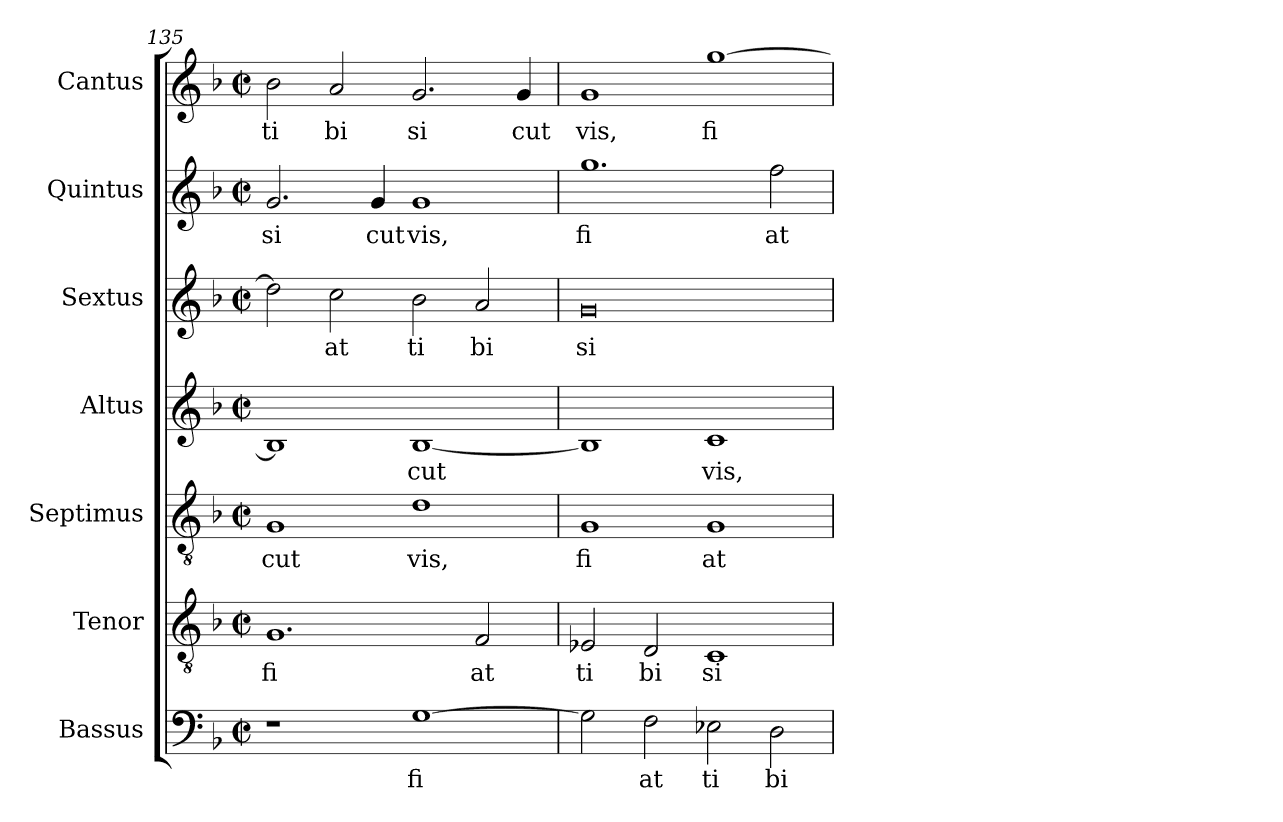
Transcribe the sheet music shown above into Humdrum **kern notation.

**kern	**text	**kern	**text	**kern	**text	**kern	**text	**kern	**text	**kern	**text	**kern	**text
*part7	*part7	*part6	*part6	*part5	*part5	*part4	*part4	*part3	*part3	*part2	*part2	*part1	*part1
*staff7	*staff7	*staff6	*staff6	*staff5	*staff5	*staff4	*staff4	*staff3	*staff3	*staff2	*staff2	*staff1	*staff1
*I"Bassus	*	*I"Tenor	*	*I"Septimus	*	*I"Altus	*	*I"Sextus	*	*I"Quintus	*	*I"Cantus	*
*clefF4	*	*clefGv2	*	*clefGv2	*	*clefG2	*	*clefG2	*	*clefG2	*	*clefG2	*
*k[b-]	*	*k[b-]	*	*k[b-]	*	*k[b-]	*	*k[b-]	*	*k[b-]	*	*k[b-]	*
*F:	*	*F:	*	*F:	*	*F:	*	*F:	*	*F:	*	*F:	*
*M2/2	*	*M2/2	*	*M2/2	*	*M2/2	*	*M2/2	*	*M2/2	*	*M2/2	*
*met(c|)	*	*met(c|)	*	*met(c|)	*	*met(c|)	*	*met(c|)	*	*met(c|)	*	*met(c|)	*
=135	=135	=135	=135	=135	=135	=135	=135	=135	=135	=135	=135	=135	=135
!	!	!	!LO:LY:b:cj	!	!LO:LY:b:cj	!	!	!	!	!	!LO:LY:b:cj	!	!LO:LY:b:cj
1r	.	1.G	fi	1G	cut	1B-]	.	2dd\]	.	2.g/	si	2b-\	ti
!	!	!	!	!	!	!	!	!	!LO:LY:b:cj	!	!	!	!LO:LY:b:cj
.	.	.	.	.	.	.	.	2cc\	at	.	.	2a/	bi
!	!	!	!	!	!	!	!	!	!	!	!LO:LY:b:cj	!	!
.	.	.	.	.	.	.	.	.	.	4g/	cut	.	.
!	!LO:LY:b:cj	!	!	!	!LO:LY:b:cj	!	!LO:LY:b:cj	!	!LO:LY:b:cj	!	!LO:LY:b:cj	!	!LO:LY:b:cj
[>1G	fi	.	.	1d	vis,	[<1B-	-cut	2b-\	ti	1g	vis,	2.g/	si
!	!	!	!LO:LY:b:cj	!	!	!	!	!	!LO:LY:b:cj	!	!	!	!
.	.	2F/	at	.	.	.	.	2a/	bi	.	.	.	.
!	!	!	!	!	!	!	!	!	!	!	!	!	!LO:LY:b:cj
.	.	.	.	.	.	.	.	.	.	.	.	4g/	cut
=136	=136	=136	=136	=136	=136	=136	=136	=136	=136	=136	=136	=136	=136
!	!	!	!LO:LY:b:cj	!	!LO:LY:b:cj	!	!	!	!LO:LY:b:cj	!	!LO:LY:b:cj	!	!LO:LY:b:cj
2G\]	.	2E-X/	ti	1G	fi	1B-]	.	0g	si	1.gg	fi	1g	vis,
!	!LO:LY:b:cj	!	!LO:LY:b:cj	!	!	!	!	!	!	!	!	!	!
2F\	at	2D/	bi	.	.	.	.	.	.	.	.	.	.
!	!LO:LY:b:cj	!	!LO:LY:b:cj	!	!LO:LY:b:cj	!	!LO:LY:b:cj	!	!	!	!	!	!LO:LY:b:cj
2E-X\	ti	1C	si	1G	at	1c	vis,	.	.	.	.	[>1gg	fi
!	!LO:LY:b:cj	!	!	!	!	!	!	!	!	!	!LO:LY:b:cj	!	!
2D\	bi	.	.	.	.	.	.	.	.	2ff\	at	.	.
=	=	=	=	=	=	=	=	=	=	=	=	=	=
*-	*-	*-	*-	*-	*-	*-	*-	*-	*-	*-	*-	*-	*-
